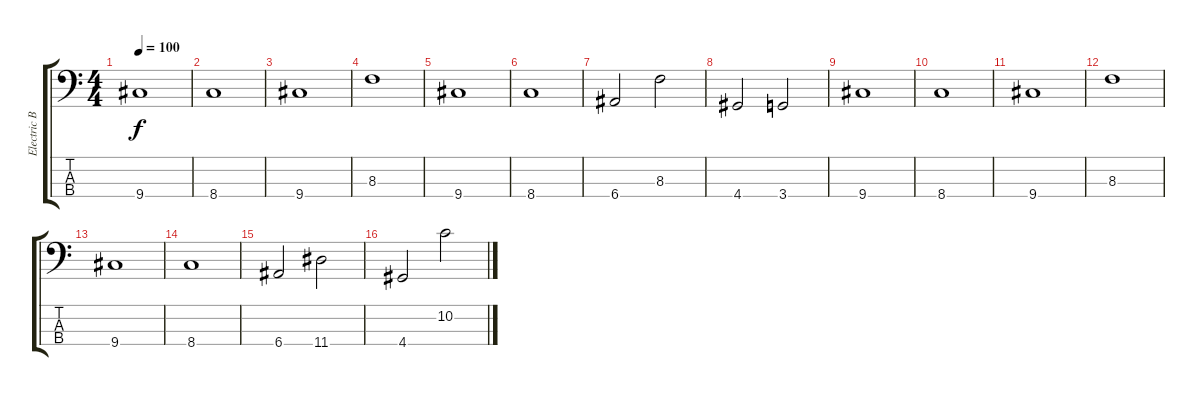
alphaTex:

\track ("Electric Bass" "Electric B") {instrument electricbassfinger}
\staff {score tabs}
\tuning (G2 D2 A1 E1) {hide}
\ts (4 4)
\tempo 100
\clef f4
\ks c
9.4.1{dy f} |
8.4.1 |
9.4.1 |
8.3.1 |
9.4.1 |
8.4.1 |
6.4.2 8.3.2 |
4.4.2 3.4.2 |
9.4.1 |
8.4.1 |
9.4.1 |
8.3.1 |
9.4.1 |
8.4.1 |
6.4.2 11.4.2 |
4.4.2 10.2.2
